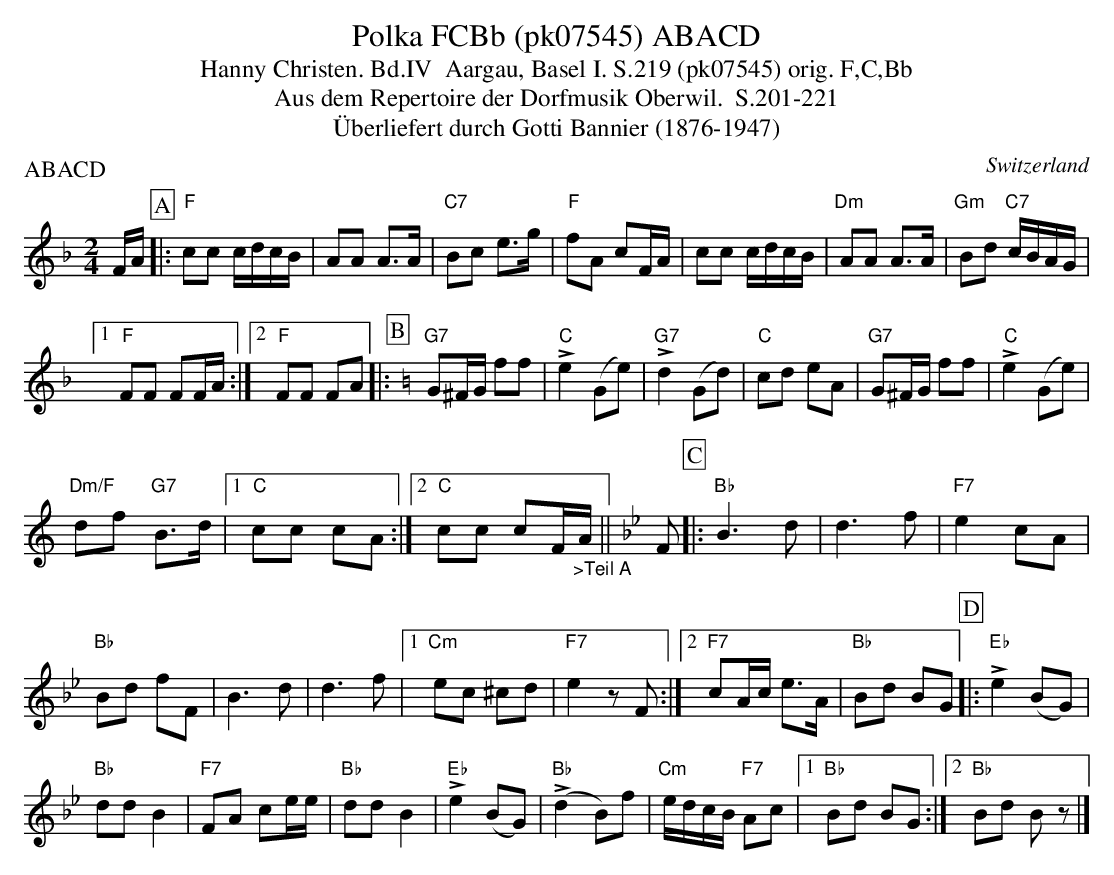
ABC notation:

X:1
T:Polka FCBb (pk07545) ABACD
T:Hanny Christen. Bd.IV  Aargau, Basel I. S.219 (pk07545) orig. F,C,Bb
T: Aus dem Repertoire der Dorfmusik Oberwil.  S.201-221
T:Überliefert durch Gotti Bannier (1876-1947)
P:ABACD
M:2/4
L:1/8
O:Switzerland
K:F major
F/A/ [P:A] |: "F"cc c/d/c/B/ | AA A>A | "C7"Bc e>g | "F"fA cF/A/ | cc c/d/c/B/ | "Dm"AA A>A | "Gm"Bd "C7"c/B/A/G/ |1
"F"FF FF/A/ :|2 "F"FF FA |: [P:B] [K:C] "G7"G^F/G/ ff | !>!"C"e2 (Ge) | !>!"G7"d2 (Gd) | "C"cd eA | "G7"G^F/G/ ff | !>!"C"e2 (Ge) |
"Dm/F"df "G7"B>d |1 "C"cc cA :|2 "C"cc cF/"_>Teil A"A/ || [K:Bb] F [P:C] |: "Bb"B3d | d3f | "F7"e2cA |
"Bb"Bd fF | B3d | d3f |1 "Cm"ec ^cd | "F7"e2zF :|2 "F7"cA/c/ e>A | "Bb"Bd BG [P:D] |: !>!"Eb"e2 (BG) |
"Bb"ddB2 | "F7"FA ce/e/ | "Bb"ddB2 | !>!"Eb"e2 (BG) | (!>!"Bb"d2B)f | "Cm"e/d/c/B/ "F7"Ac |1 "Bb"Bd BG :|2 "Bb"Bd Bz |]
